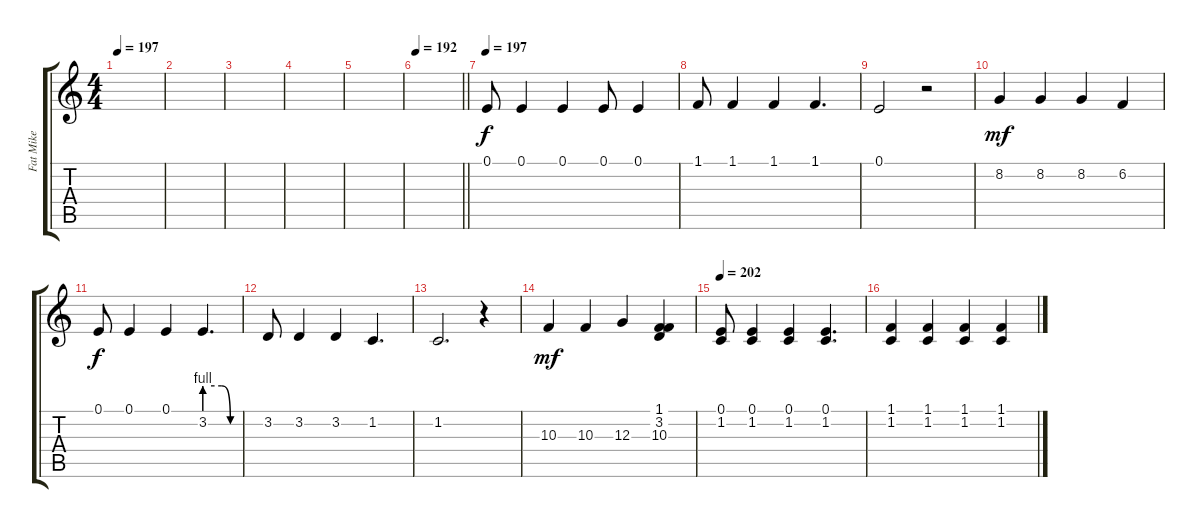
\track ("Fat Mike" "Fat Mike") {instrument bassoon}
\staff {score tabs}
\tuning (E4 B3 G3 D3 A2 E2) {hide}
\ts (4 4)
\tempo 197
\clef g2
\ks c
|
|
|
|
|
\tempo 192
\barLineRight lightlight
|
\section ("" "")
\tempo 197
0.1.8 0.1.4 0.1.4 0.1.8 0.1.4 |
1.1.8 1.1.4 1.1.4 1.1.4{d} |
0.1.2 r.2 |
8.2.4{dy mf} 8.2.4 8.2.4 6.2.4 |
0.1.8{dy f} 0.1.4 0.1.4 3.2{be (custom 0 4 30 4 45 0 60 0)}.4{d} |
3.2.8 3.2.4 3.2.4 1.2.4{d} |
1.2.2{d} r.4 |
10.3.4{dy mf} 10.3.4 12.3.4 (1.1 3.2 10.3).4 |
\tempo 202
(0.1 1.2).8 (0.1 1.2).4 (0.1 1.2).4 (0.1 1.2).4{d} |
(1.1 1.2).4 (1.1 1.2).4 (1.1 1.2).4 (1.1 1.2).4
